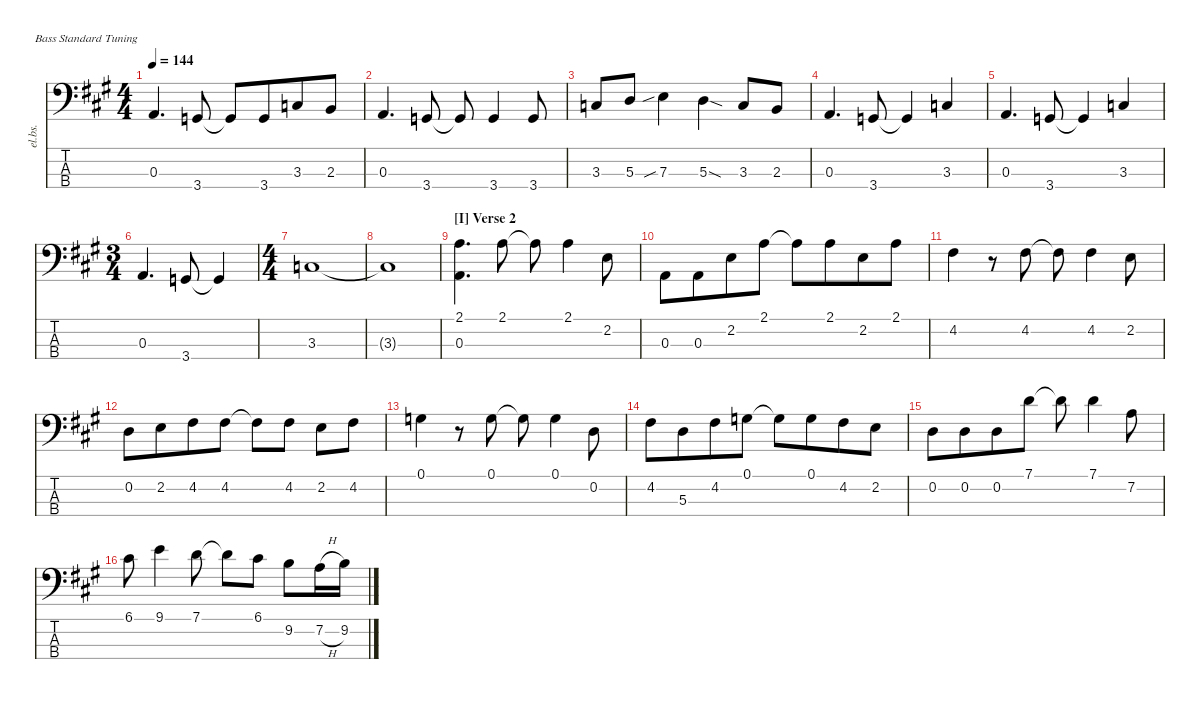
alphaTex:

\defaultSystemsLayout 4
\hideDynamics
\bracketExtendMode nobrackets
\track ("E.Bass" "el.bs.") {instrument electricbassfinger}
\staff {score tabs}
\tuning (G2 D2 A1 E1)
\ts (4 4)
\tempo 144
\clef f4
\ks a
0.3{acc forcenatural}.4{d dy mf} 3.4{acc forcenatural}.8 3.4{t acc forcenatural}.8 3.4{acc forcenatural}.8{beam merge} 3.3{acc forcenatural}.8 2.3{acc forcenatural}.8 |
\beaming (8 2 2 2 2)
0.3{acc forcenatural}.4{d} 3.4{acc forcenatural}.8 3.4{t acc forcenatural}.8 3.4{acc forcenatural}.4 3.4{acc forcenatural}.8 |
3.3{acc forcenatural}.8 5.3{acc forcenatural}.8 7.3{sib acc forcenatural}.4 5.3{sod acc forcenatural}.4 3.3{acc forcenatural}.8 2.3{acc forcenatural}.8 |
0.3{acc forcenatural}.4{d} 3.4{acc forcenatural}.8 3.4{t acc forcenatural}.4 3.3{acc forcenatural}.4 |
0.3{acc forcenatural}.4{d} 3.4{acc forcenatural}.8 3.4{t acc forcenatural}.4 3.3{acc forcenatural}.4 |
\ts (3 4)
\beaming (8 2 2 2)
0.3{acc forcenatural}.4{d} 3.4{acc forcenatural}.8 3.4{t acc forcenatural}.4 |
\ts (4 4)
\beaming (8 2 2 2 2)
3.3{acc forcenatural}.1 |
3.3{t acc forcenatural}.1 |
\section ("I" "Verse 2")
(0.3{acc forcenatural} 2.1{acc forcenatural}).4{d} 2.1{acc forcenatural}.8 2.1{t acc forcenatural}.8 2.1{acc forcenatural}.4 2.2{acc forcenatural}.8 |
0.3{acc forcenatural}.8 0.3{acc forcenatural}.8{beam merge} 2.2{acc forcenatural}.8 2.1{acc forcenatural}.8 2.1{t acc forcenatural}.8 2.1{acc forcenatural}.8{beam merge} 2.2{acc forcenatural}.8 2.1{acc forcenatural}.8 |
4.2{acc #}.4 r.8 4.2{acc #}.8 4.2{t acc #}.8 4.2{acc #}.4 2.2{acc forcenatural}.8 |
0.2{acc forcenatural}.8 2.2{acc forcenatural}.8{beam merge} 4.2{acc #}.8 4.2{acc #}.8 4.2{t acc #}.8 4.2{acc #}.8 2.2{acc forcenatural}.8 4.2{acc #}.8 |
0.1{acc forcenatural}.4 r.8 0.1{acc forcenatural}.8 0.1{t acc forcenatural}.8 0.1{acc forcenatural}.4 0.2{acc forcenatural}.8 |
4.2{acc #}.8 5.3{acc forcenatural}.8{beam merge} 4.2{acc #}.8 0.1{acc forcenatural}.8 0.1{t acc forcenatural}.8 0.1{acc forcenatural}.8{beam merge} 4.2{acc #}.8 2.2{acc forcenatural}.8 |
0.2{acc forcenatural}.8 0.2{acc forcenatural}.8{beam merge} 0.2{acc forcenatural}.8 7.1{acc forcenatural}.8 7.1{t acc forcenatural}.8 7.1{acc forcenatural}.4 7.2{acc forcenatural}.8 |
6.1{acc #}.8 9.1{acc forcenatural}.4 7.1{acc forcenatural}.8 7.1{t acc forcenatural}.8 6.1{acc #}.8 9.2{acc forcenatural}.8 7.2{h acc forcenatural}.16 9.2{acc forcenatural}.16
